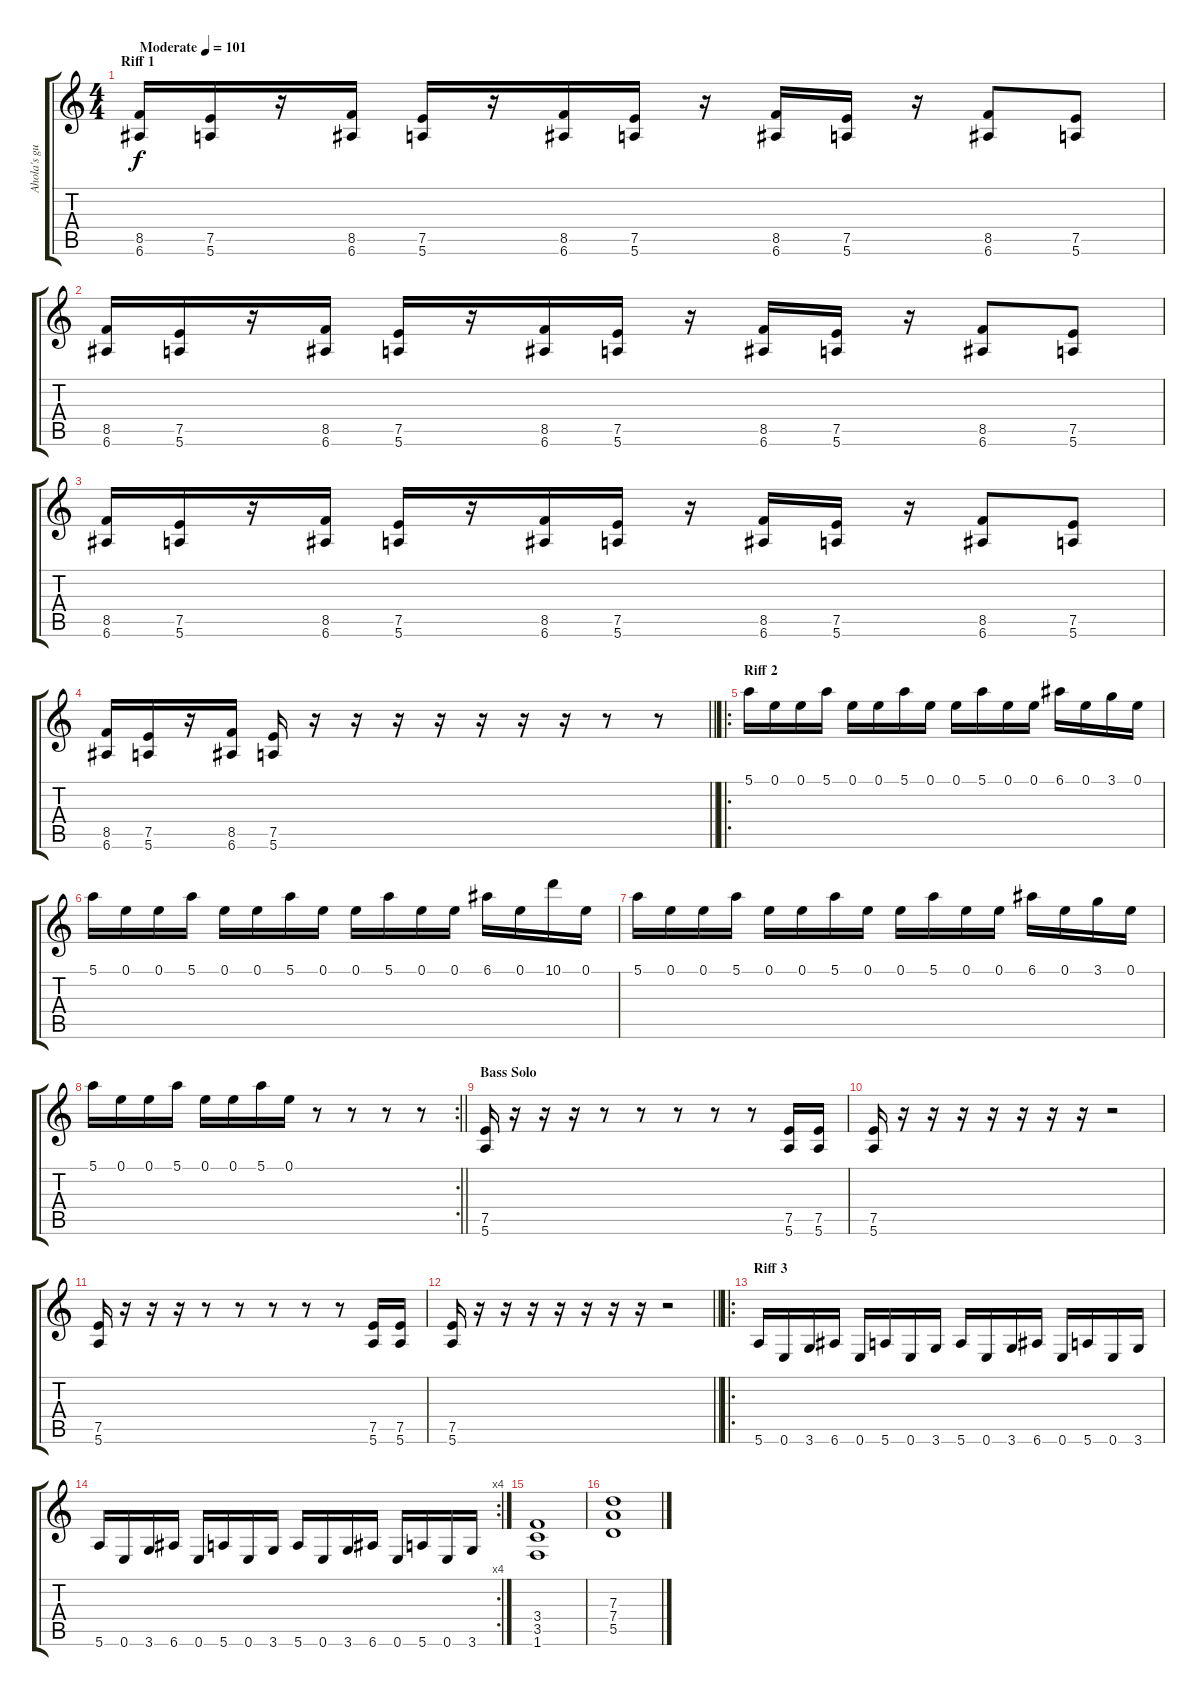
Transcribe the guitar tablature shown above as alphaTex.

\track ("Ahola's guitar" "Ahola's gu") {instrument distortionguitar}
\staff {score tabs}
\tuning (E4 B3 G3 D3 A2 E2) {hide}
\ts (4 4)
\section ("" "Riff 1")
\tempo (101 "Moderate")
\clef g2
\ks c
(8.5 6.6).16{dy f instrument distortionguitar} (7.5 5.6).16 r.16 (8.5 6.6).16 (7.5 5.6).16 r.16 (8.5 6.6).16 (7.5 5.6).16 r.16 (8.5 6.6).16 (7.5 5.6).16 r.16 (8.5 6.6).8 (7.5 5.6).8 |
(8.5 6.6).16 (7.5 5.6).16 r.16 (8.5 6.6).16 (7.5 5.6).16 r.16 (8.5 6.6).16 (7.5 5.6).16 r.16 (8.5 6.6).16 (7.5 5.6).16 r.16 (8.5 6.6).8 (7.5 5.6).8 |
(8.5 6.6).16 (7.5 5.6).16 r.16 (8.5 6.6).16 (7.5 5.6).16 r.16 (8.5 6.6).16 (7.5 5.6).16 r.16 (8.5 6.6).16 (7.5 5.6).16 r.16 (8.5 6.6).8 (7.5 5.6).8 |
\barLineRight lightlight
(8.5 6.6).16 (7.5 5.6).16 r.16 (8.5 6.6).16 (7.5 5.6).16 r.16 r.16 r.16 r.16 r.16 r.16 r.16 r.8 r.8 |
\ro
\section ("" "Riff 2")
5.1.16 0.1.16 0.1.16 5.1.16 0.1.16 0.1.16 5.1.16 0.1.16 0.1.16 5.1.16 0.1.16 0.1.16 6.1.16 0.1.16 3.1.16 0.1.16 |
5.1.16 0.1.16 0.1.16 5.1.16 0.1.16 0.1.16 5.1.16 0.1.16 0.1.16 5.1.16 0.1.16 0.1.16 6.1.16 0.1.16 10.1.16 0.1.16 |
5.1.16 0.1.16 0.1.16 5.1.16 0.1.16 0.1.16 5.1.16 0.1.16 0.1.16 5.1.16 0.1.16 0.1.16 6.1.16 0.1.16 3.1.16 0.1.16 |
\rc 2
\barLineRight lightlight
5.1.16 0.1.16 0.1.16 5.1.16 0.1.16 0.1.16 5.1.16 0.1.16 r.8 r.8 r.8 r.8 |
\section ("" "Bass Solo")
(7.5 5.6).16 r.16 r.16 r.16 r.8 r.8 r.8 r.8 r.8 (7.5 5.6).16 (7.5 5.6).16 |
(7.5 5.6).16 r.16 r.16 r.16 r.16 r.16 r.16 r.16 r.2 |
(7.5 5.6).16 r.16 r.16 r.16 r.8 r.8 r.8 r.8 r.8 (7.5 5.6).16 (7.5 5.6).16 |
\barLineRight lightlight
(7.5 5.6).16 r.16 r.16 r.16 r.16 r.16 r.16 r.16 r.2 |
\ro
\section ("" "Riff 3")
5.6.16 0.6.16 3.6.16 6.6.16 0.6.16 5.6.16 0.6.16 3.6.16 5.6.16 0.6.16 3.6.16 6.6.16 0.6.16 5.6.16 0.6.16 3.6.16 |
\rc 4
5.6.16 0.6.16 3.6.16 6.6.16 0.6.16 5.6.16 0.6.16 3.6.16 5.6.16 0.6.16 3.6.16 6.6.16 0.6.16 5.6.16 0.6.16 3.6.16 |
(3.4 3.5 1.6).1 |
(7.3 7.4 5.5).1
